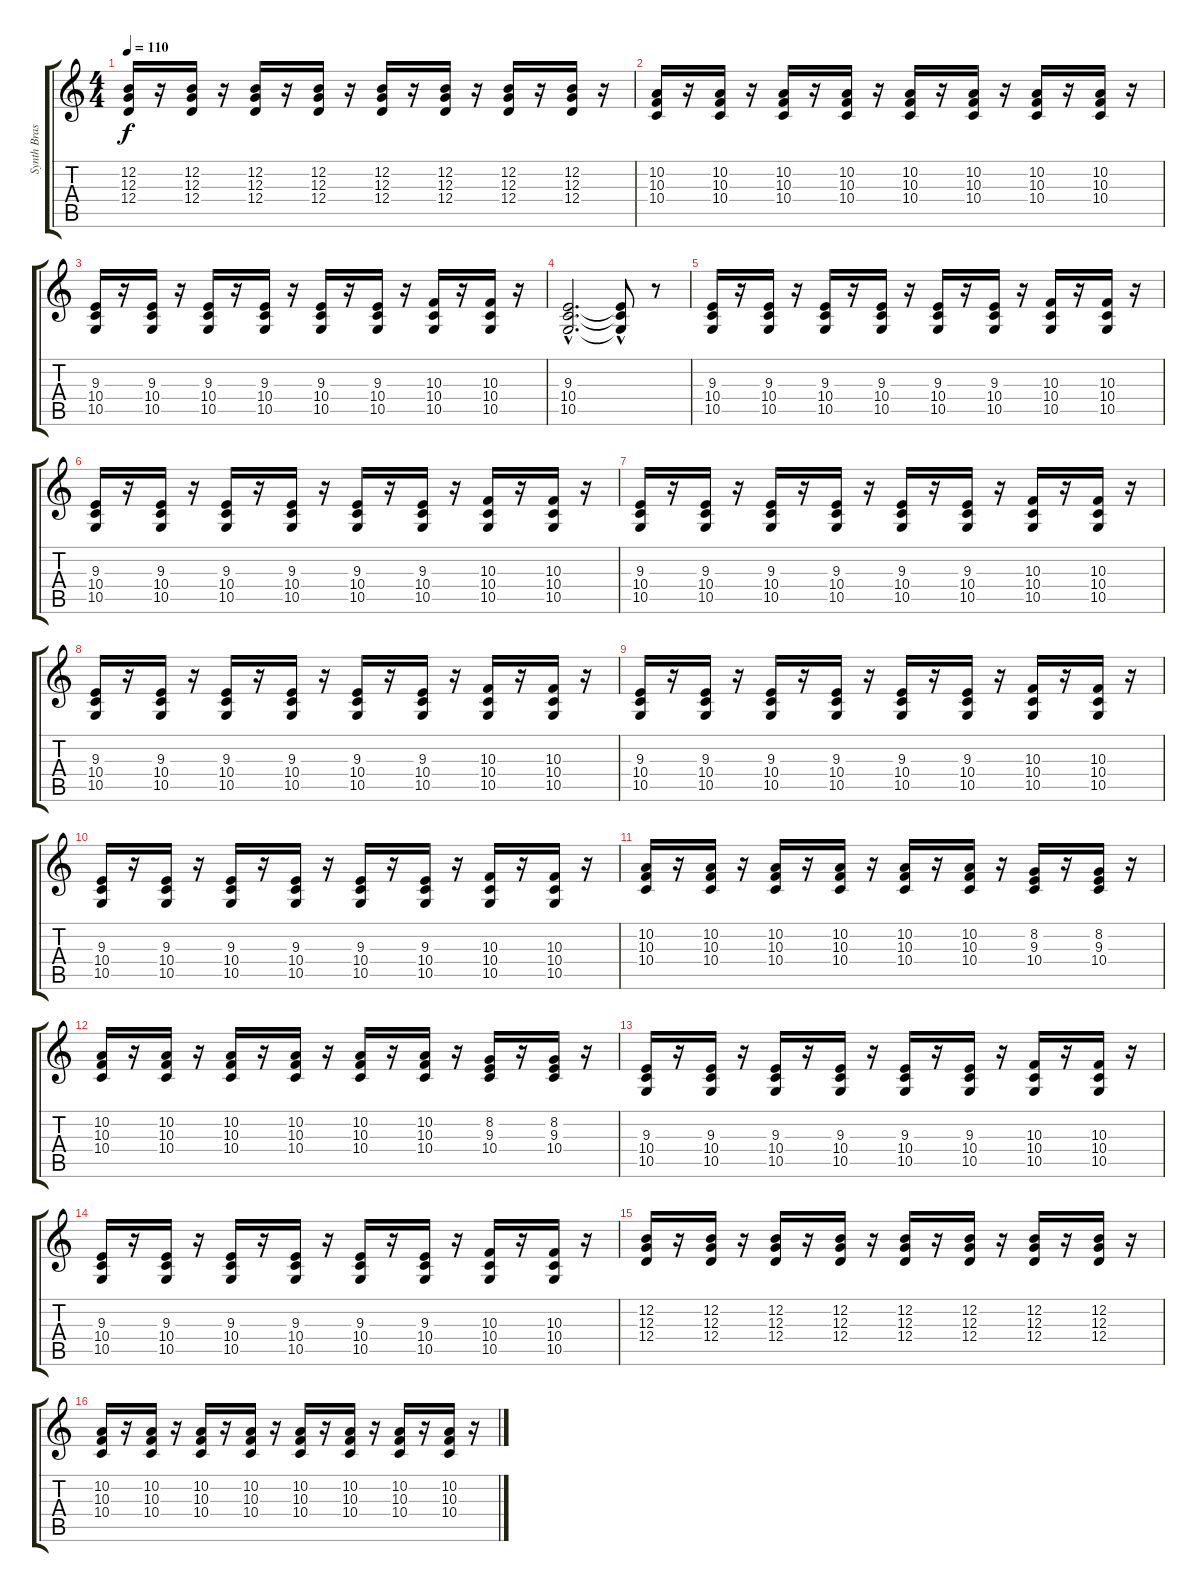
\track ("Synth Brass 1" "Synth Bras") {instrument synthbrass1}
\staff {score tabs}
\tuning (E4 B3 G3 D3 A2 E2) {hide}
\ts (4 4)
\tempo 110
\clef g2
\ks c
(12.2 12.3 12.4).16{dy f} r.16 (12.2 12.3 12.4).16 r.16 (12.2 12.3 12.4).16 r.16 (12.2 12.3 12.4).16 r.16 (12.2 12.3 12.4).16 r.16 (12.2 12.3 12.4).16 r.16 (12.2 12.3 12.4).16 r.16 (12.2 12.3 12.4).16 r.16 |
(10.2 10.3 10.4).16 r.16 (10.2 10.3 10.4).16 r.16 (10.2 10.3 10.4).16 r.16 (10.2 10.3 10.4).16 r.16 (10.2 10.3 10.4).16 r.16 (10.2 10.3 10.4).16 r.16 (10.2 10.3 10.4).16 r.16 (10.2 10.3 10.4).16 r.16 |
(9.3 10.4 10.5).16 r.16 (9.3 10.4 10.5).16 r.16 (9.3 10.4 10.5).16 r.16 (9.3 10.4 10.5).16 r.16 (9.3 10.4 10.5).16 r.16 (9.3 10.4 10.5).16 r.16 (10.3 10.4 10.5).16 r.16 (10.3 10.4 10.5).16 r.16 |
(9.3{hac} 10.4{hac} 10.5{hac}).2{d} (9.3{t} 10.4{t} 10.5{hac t}).8 r.8 |
(9.3 10.4 10.5).16 r.16 (9.3 10.4 10.5).16 r.16 (9.3 10.4 10.5).16 r.16 (9.3 10.4 10.5).16 r.16 (9.3 10.4 10.5).16 r.16 (9.3 10.4 10.5).16 r.16 (10.3 10.4 10.5).16 r.16 (10.3 10.4 10.5).16 r.16 |
(9.3 10.4 10.5).16 r.16 (9.3 10.4 10.5).16 r.16 (9.3 10.4 10.5).16 r.16 (9.3 10.4 10.5).16 r.16 (9.3 10.4 10.5).16 r.16 (9.3 10.4 10.5).16 r.16 (10.3 10.4 10.5).16 r.16 (10.3 10.4 10.5).16 r.16 |
(9.3 10.4 10.5).16 r.16 (9.3 10.4 10.5).16 r.16 (9.3 10.4 10.5).16 r.16 (9.3 10.4 10.5).16 r.16 (9.3 10.4 10.5).16 r.16 (9.3 10.4 10.5).16 r.16 (10.3 10.4 10.5).16 r.16 (10.3 10.4 10.5).16 r.16 |
(9.3 10.4 10.5).16 r.16 (9.3 10.4 10.5).16 r.16 (9.3 10.4 10.5).16 r.16 (9.3 10.4 10.5).16 r.16 (9.3 10.4 10.5).16 r.16 (9.3 10.4 10.5).16 r.16 (10.3 10.4 10.5).16 r.16 (10.3 10.4 10.5).16 r.16 |
(9.3 10.4 10.5).16 r.16 (9.3 10.4 10.5).16 r.16 (9.3 10.4 10.5).16 r.16 (9.3 10.4 10.5).16 r.16 (9.3 10.4 10.5).16 r.16 (9.3 10.4 10.5).16 r.16 (10.3 10.4 10.5).16 r.16 (10.3 10.4 10.5).16 r.16 |
(9.3 10.4 10.5).16 r.16 (9.3 10.4 10.5).16 r.16 (9.3 10.4 10.5).16 r.16 (9.3 10.4 10.5).16 r.16 (9.3 10.4 10.5).16 r.16 (9.3 10.4 10.5).16 r.16 (10.3 10.4 10.5).16 r.16 (10.3 10.4 10.5).16 r.16 |
(10.2 10.3 10.4).16 r.16 (10.2 10.3 10.4).16 r.16 (10.2 10.3 10.4).16 r.16 (10.2 10.3 10.4).16 r.16 (10.2 10.3 10.4).16 r.16 (10.2 10.3 10.4).16 r.16 (8.2 9.3 10.4).16 r.16 (8.2 9.3 10.4).16 r.16 |
(10.2 10.3 10.4).16 r.16 (10.2 10.3 10.4).16 r.16 (10.2 10.3 10.4).16 r.16 (10.2 10.3 10.4).16 r.16 (10.2 10.3 10.4).16 r.16 (10.2 10.3 10.4).16 r.16 (8.2 9.3 10.4).16 r.16 (8.2 9.3 10.4).16 r.16 |
(9.3 10.4 10.5).16 r.16 (9.3 10.4 10.5).16 r.16 (9.3 10.4 10.5).16 r.16 (9.3 10.4 10.5).16 r.16 (9.3 10.4 10.5).16 r.16 (9.3 10.4 10.5).16 r.16 (10.3 10.4 10.5).16 r.16 (10.3 10.4 10.5).16 r.16 |
(9.3 10.4 10.5).16 r.16 (9.3 10.4 10.5).16 r.16 (9.3 10.4 10.5).16 r.16 (9.3 10.4 10.5).16 r.16 (9.3 10.4 10.5).16 r.16 (9.3 10.4 10.5).16 r.16 (10.3 10.4 10.5).16 r.16 (10.3 10.4 10.5).16 r.16 |
(12.2 12.3 12.4).16 r.16 (12.2 12.3 12.4).16 r.16 (12.2 12.3 12.4).16 r.16 (12.2 12.3 12.4).16 r.16 (12.2 12.3 12.4).16 r.16 (12.2 12.3 12.4).16 r.16 (12.2 12.3 12.4).16 r.16 (12.2 12.3 12.4).16 r.16 |
(10.2 10.3 10.4).16 r.16 (10.2 10.3 10.4).16 r.16 (10.2 10.3 10.4).16 r.16 (10.2 10.3 10.4).16 r.16 (10.2 10.3 10.4).16 r.16 (10.2 10.3 10.4).16 r.16 (10.2 10.3 10.4).16 r.16 (10.2 10.3 10.4).16 r.16
